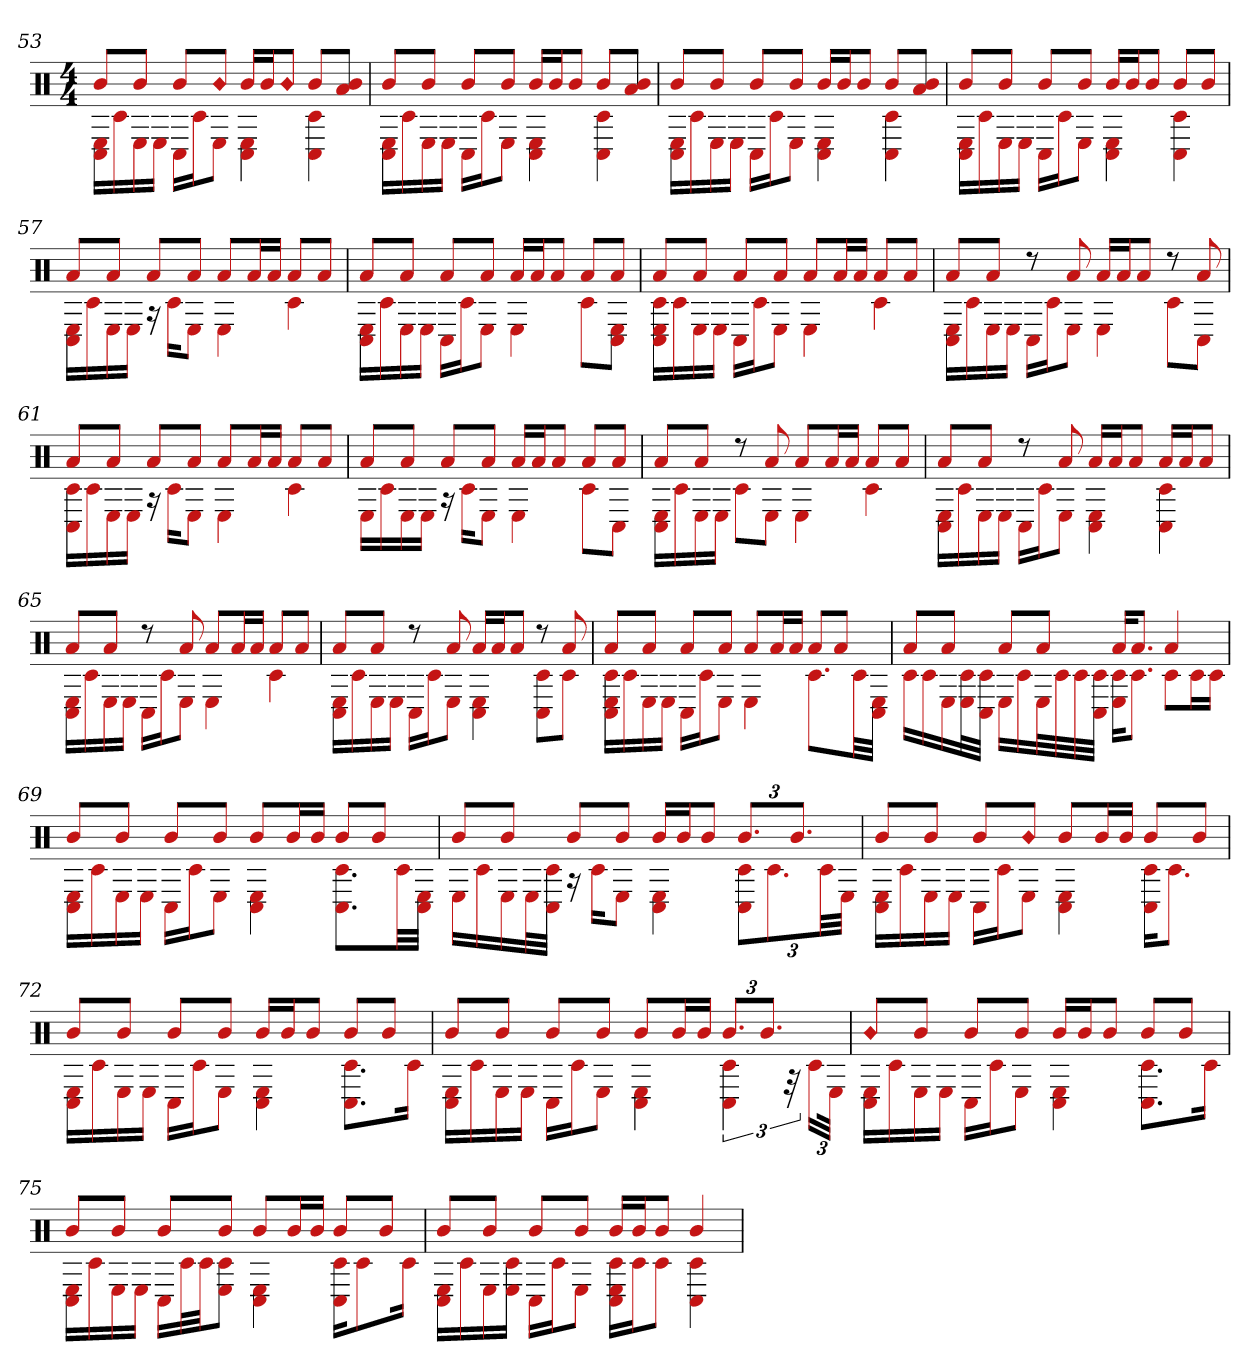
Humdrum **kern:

**kern
*part1
*staff1
*clefX
*k[]
*M4/4
=53
*^
8bL	16C# 16ELL
.	16c#
8bJ	16E
.	16EJJ
8bL	16C#LL
.	16c#J
!LO:N:head=diamond	!
8bJ	8EJ
16bLL	4C# 4E
16bJ	.
!LO:N:head=diamond	!
8bJ	.
8bL	4C# 4c#
8a 8bJ	.
=54	=54
8bL	16C# 16ELL
.	16c#
8bJ	16E
.	16EJJ
8bL	16C#LL
.	16c#J
8bJ	8EJ
16bLL	4C# 4E
16bJ	.
8bJ	.
8bL	4C# 4c#
8a 8bJ	.
=55	=55
8bL	16C# 16ELL
.	16c#
8bJ	16E
.	16EJJ
8bL	16C#LL
.	16c#J
8bJ	8EJ
16bLL	4C# 4E
16bJ	.
8bJ	.
8bL	4C# 4c#
8a 8bJ	.
=56	=56
8bL	16C# 16ELL
.	16c#
8bJ	16E
.	16EJJ
8bL	16C#LL
.	16c#J
8bJ	8EJ
16bLL	4C# 4E
16bJ	.
8bJ	.
8bL	4C# 4c#
8bJ	.
=57	=57
8aL	16C# 16ELL
.	16c#
8aJ	16E
.	16EJJ
8aL	16r
.	16c#KL
8aJ	8EJ
8aL	4E
16aL	.
16aJJ	.
8aL	4c#
8aJ	.
=58	=58
8aL	16C# 16ELL
.	16c#
8aJ	16E
.	16EJJ
8aL	16C#LL
.	16c#J
8aJ	8EJ
16aLL	4E
16aJ	.
8aJ	.
8aL	8c#L
8aJ	8C# 8EJ
=59	=59
8aL	16c# 16E 16C#LL
.	16c#
8aJ	16E
.	16EJJ
8aL	16C#LL
.	16c#J
8aJ	8EJ
8aL	4E
16aL	.
16aJJ	.
8aL	4c#
8aJ	.
=60	=60
8aL	16C# 16ELL
.	16c#
8aJ	16E
.	16EJJ
8r	16C#LL
.	16c#J
8a	8EJ
16aLL	4E
16aJ	.
8aJ	.
8r	8c#L
8a	8C#J
=61	=61
8aL	16c# 16C#LL
.	16c#
8aJ	16E
.	16EJJ
8aL	16r
.	16c#KL
8aJ	8EJ
8aL	4E
16aL	.
16aJJ	.
8aL	4c#
8aJ	.
=62	=62
8aL	16ELL
.	16c#
8aJ	16E
.	16EJJ
8aL	16r
.	16c#KL
8aJ	8EJ
16aLL	4E
16aJ	.
8aJ	.
8aL	8c#L
8aJ	8C#J
=63	=63
8aL	16C# 16ELL
.	16c#
8aJ	16E
.	16EJJ
8r	8c#L
8a	8EJ
8aL	4E
16aL	.
16aJJ	.
8aL	4c#
8aJ	.
=64	=64
8aL	16C# 16ELL
.	16c#
8aJ	16E
.	16EJJ
8r	16C#LL
.	16c#J
8a	8EJ
16aLL	4C# 4E
16aJ	.
8aJ	.
16aLL	4C# 4c#
16aJ	.
8aJ	.
=65	=65
8aL	16C# 16ELL
.	16c#
8aJ	16E
.	16EJJ
8r	16C#LL
.	16c#J
8a	8EJ
8aL	4E
16aL	.
16aJJ	.
8aL	4c#
8aJ	.
=66	=66
8aL	16C# 16ELL
.	16c#
8aJ	16E
.	16EJJ
8r	16C#LL
.	16c#J
8a	8EJ
16aLL	4C# 4E
16aJ	.
8aJ	.
8r	8C# 8c#L
8a	8c#J
=67	=67
8aL	16C# 16c# 16ELL
.	16c#
8aJ	16E
.	16EJJ
8aL	16C#LL
.	16c#J
8aJ	8EJ
8aL	4E
16aL	.
16aJJ	.
8aL	8.c#L
8aJ	.
.	32c#LL
.	32C# 32EJJJ
=68	=68
8aL	16c#LL
.	16c#
8aJ	16E
.	32E 32c#L
.	32c# 32C#JJJ
8aL	16ELL
.	16c#
8aJ	32EL
.	32c#
.	32c#
.	32c# 32C#JJJ
16aKL	16c# 16EKL
8.aJ	8.c#J
4a	8c#L
.	16c#L
.	16c#JJ
=69	=69
8bL	16C# 16ELL
.	16c#
8bJ	16E
.	16EJJ
8bL	16C#LL
.	16c#J
8bJ	8EJ
8bL	4C# 4E
16bL	.
16bJJ	.
8bL	8.C# 8.c#L
8bJ	.
.	32c#LL
.	32E 32C#JJJ
=70	=70
8bL	16ELL
.	16c#
8bJ	16E
.	32EL
.	32c# 32C#JJJ
8bL	16r
.	16c#KL
8bJ	8EJ
16bLL	4C# 4E
16bJ	.
8bJ	.
12.bL	12C# 12c#L
.	12.c#
12.bJ	.
.	48c#LL
.	48EJJJ
=71	=71
8bL	16C# 16ELL
.	16c#
8bJ	16E
.	16EJJ
8bL	16C#LL
.	16c#J
!LO:N:head=diamond	!
8bJ	8EJ
8bL	4C# 4E
16bL	.
16bJJ	.
8bL	16C# 16c#KL
.	8.c#J
8bJ	.
=72	=72
8bL	16C# 16ELL
.	16c#
8bJ	16E
.	16EJJ
8bL	16C#LL
.	16c#J
8bJ	8EJ
16bLL	4C# 4E
16bJ	.
8bJ	.
8bL	8.C# 8.c#L
8bJ	.
.	16c#Jk
=73	=73
8bL	16C# 16ELL
.	16c#
8bJ	16E
.	16EJJ
8bL	16C#LL
.	16c#J
8bJ	8EJ
8bL	4C# 4E
16bL	.
16bJJ	.
12.bL	6C# 6c#
12.bJ	.
.	48r
.	24c#LL
.	48EJJk
=74	=74
!LO:N:head=diamond	!
8bL	16C# 16ELL
.	16c#
8bJ	16E
.	16EJJ
8bL	16C#LL
.	16c#J
8bJ	8EJ
16bLL	4C# 4E
16bJ	.
8bJ	.
8bL	8.C# 8.c#L
8bJ	.
.	16c#Jk
=75	=75
8bL	16C# 16ELL
.	16c#
8bJ	16E
.	16EJJ
8bL	16C#LL
.	32c#L
.	32c#JJ
8bJ	8E 8c#J
8bL	4C# 4E
16bL	.
16bJJ	.
8bL	16C# 16c#KL
.	8c#
8bJ	.
.	16c#Jk
=76	=76
8bL	16C# 16ELL
.	16c#
8bJ	16E
.	16E 16c#JJ
8bL	16C#LL
.	16c#J
8bJ	8EJ
16bLL	16C# 16E 16c#LL
16bJ	16c#J
8bJ	8c#J
4b	4C# 4c#
*v	*v
=
*-
